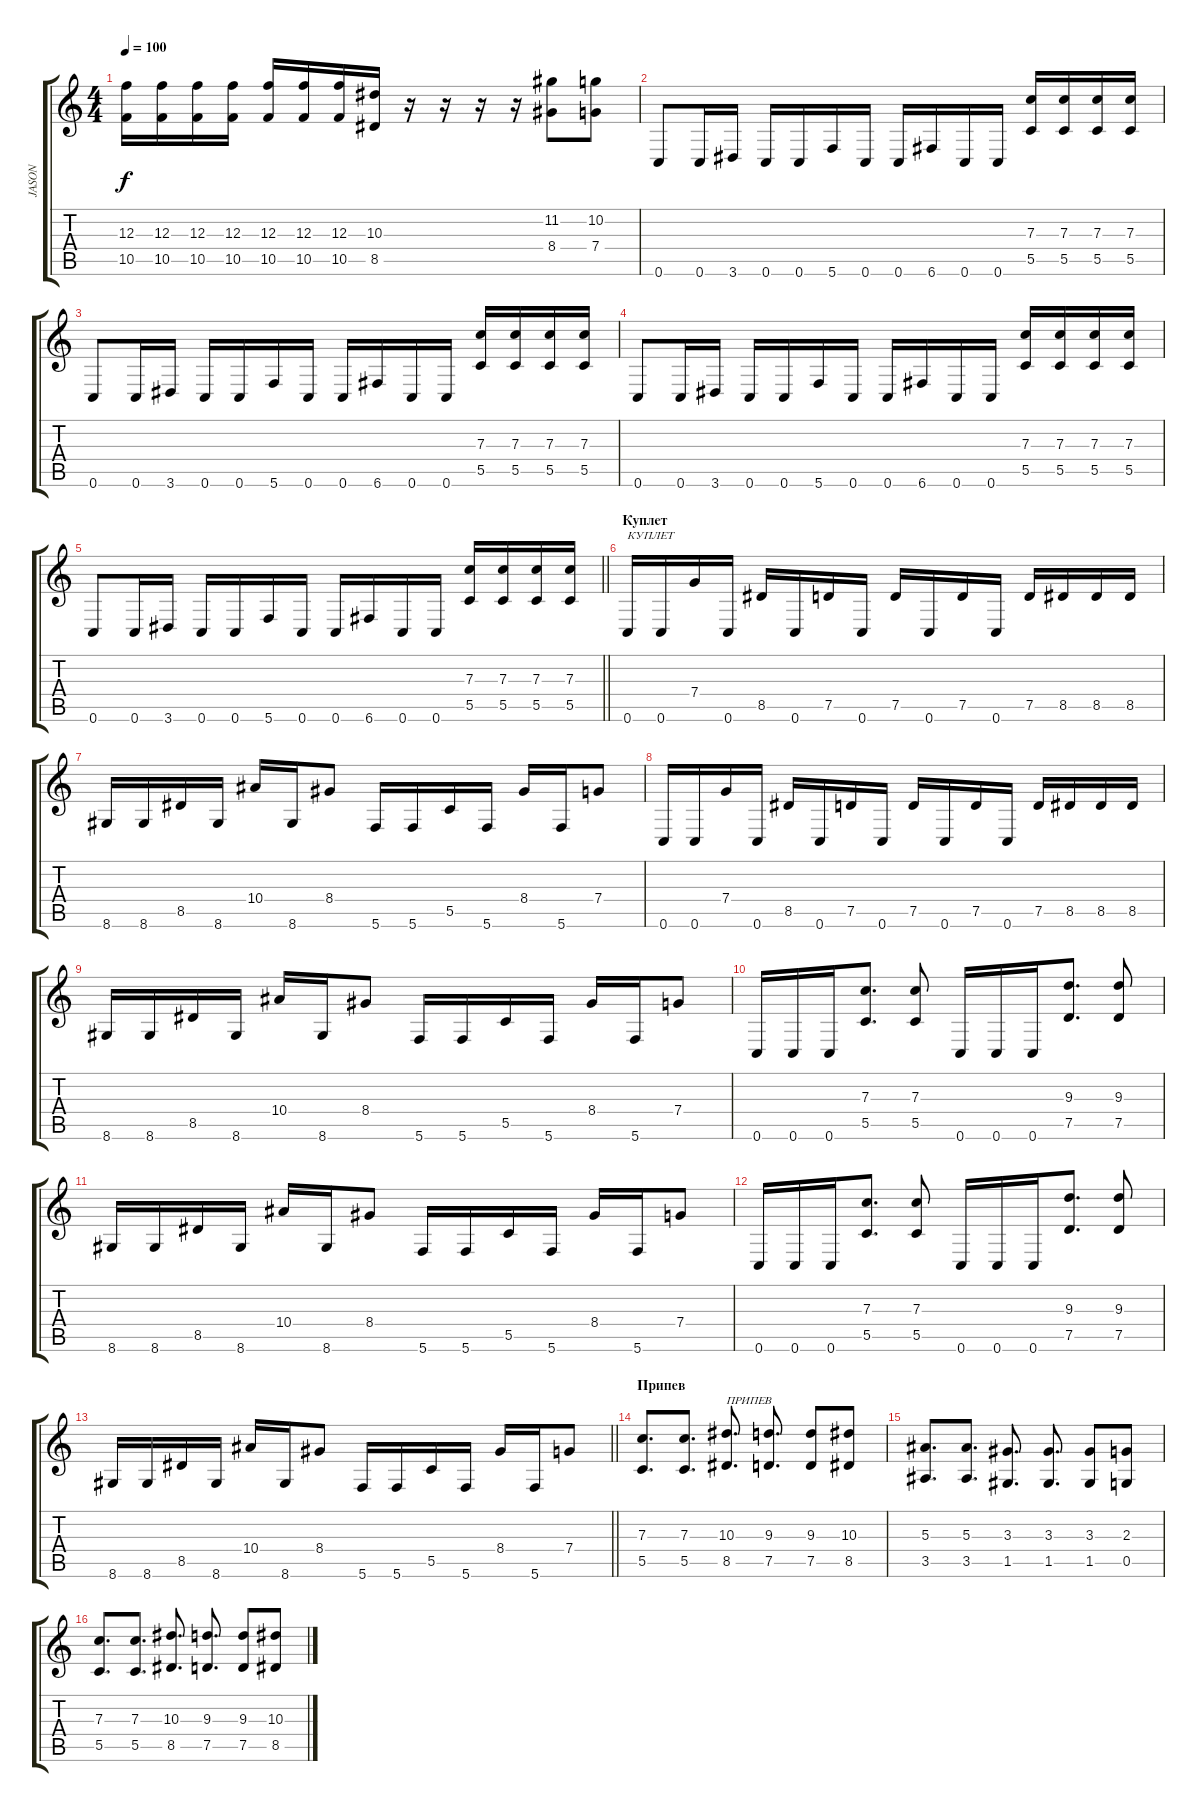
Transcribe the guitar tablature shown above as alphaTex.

\track ("JASON" "JASON") {instrument distortionguitar}
\staff {score tabs}
\tuning (D4 A3 F3 C3 G2 C2) {hide}
\ts (4 4)
\tempo 100
\clef g2
\ks c
(12.3 10.5).16{dy f} (12.3 10.5).16 (12.3 10.5).16 (12.3 10.5).16 (12.3 10.5).16 (12.3 10.5).16 (12.3 10.5).16 (10.3 8.5).16 r.16 r.16 r.16 r.16 (11.2 8.4).8 (10.2 7.4).8 |
0.6.8 0.6.16 3.6.16 0.6.16 0.6.16 5.6.16 0.6.16 0.6.16 6.6.16 0.6.16 0.6.16 (7.3 5.5).16 (7.3 5.5).16 (7.3 5.5).16 (7.3 5.5).16 |
0.6.8 0.6.16 3.6.16 0.6.16 0.6.16 5.6.16 0.6.16 0.6.16 6.6.16 0.6.16 0.6.16 (7.3 5.5).16 (7.3 5.5).16 (7.3 5.5).16 (7.3 5.5).16 |
0.6.8 0.6.16 3.6.16 0.6.16 0.6.16 5.6.16 0.6.16 0.6.16 6.6.16 0.6.16 0.6.16 (7.3 5.5).16 (7.3 5.5).16 (7.3 5.5).16 (7.3 5.5).16 |
\barLineRight lightlight
0.6.8 0.6.16 3.6.16 0.6.16 0.6.16 5.6.16 0.6.16 0.6.16 6.6.16 0.6.16 0.6.16 (7.3 5.5).16 (7.3 5.5).16 (7.3 5.5).16 (7.3 5.5).16 |
\section ("" "Куплет")
0.6.16{txt "КУПЛЕТ"} 0.6.16 7.4.16 0.6.16 8.5.16 0.6.16 7.5.16 0.6.16 7.5.16 0.6.16 7.5.16 0.6.16 7.5.16 8.5.16 8.5.16 8.5.16 |
8.6.16 8.6.16 8.5.16 8.6.16 10.4.16 8.6.16 8.4.8 5.6.16 5.6.16 5.5.16 5.6.16 8.4.16 5.6.16 7.4.8 |
0.6.16 0.6.16 7.4.16 0.6.16 8.5.16 0.6.16 7.5.16 0.6.16 7.5.16 0.6.16 7.5.16 0.6.16 7.5.16 8.5.16 8.5.16 8.5.16 |
8.6.16 8.6.16 8.5.16 8.6.16 10.4.16 8.6.16 8.4.8 5.6.16 5.6.16 5.5.16 5.6.16 8.4.16 5.6.16 7.4.8 |
0.6.16 0.6.16 0.6.16 (7.3 5.5).8{d} (7.3 5.5).8 0.6.16 0.6.16 0.6.16 (9.3 7.5).8{d} (9.3 7.5).8 |
8.6.16 8.6.16 8.5.16 8.6.16 10.4.16 8.6.16 8.4.8 5.6.16 5.6.16 5.5.16 5.6.16 8.4.16 5.6.16 7.4.8 |
0.6.16 0.6.16 0.6.16 (7.3 5.5).8{d} (7.3 5.5).8 0.6.16 0.6.16 0.6.16 (9.3 7.5).8{d} (9.3 7.5).8 |
\barLineRight lightlight
8.6.16 8.6.16 8.5.16 8.6.16 10.4.16 8.6.16 8.4.8 5.6.16 5.6.16 5.5.16 5.6.16 8.4.16 5.6.16 7.4.8 |
\section ("" "Припев")
(7.3 5.5).8{d} (7.3 5.5).8{d} (10.3 8.5).8{d txt "ПРИПЕВ"} (9.3 7.5).8{d} (9.3 7.5).8 (10.3 8.5).8 |
(5.3 3.5).8{d} (5.3 3.5).8{d} (3.3 1.5).8{d} (3.3 1.5).8{d} (3.3 1.5).8 (2.3 0.5).8 |
(7.3 5.5).8{d} (7.3 5.5).8{d} (10.3 8.5).8{d} (9.3 7.5).8{d} (9.3 7.5).8 (10.3 8.5).8
